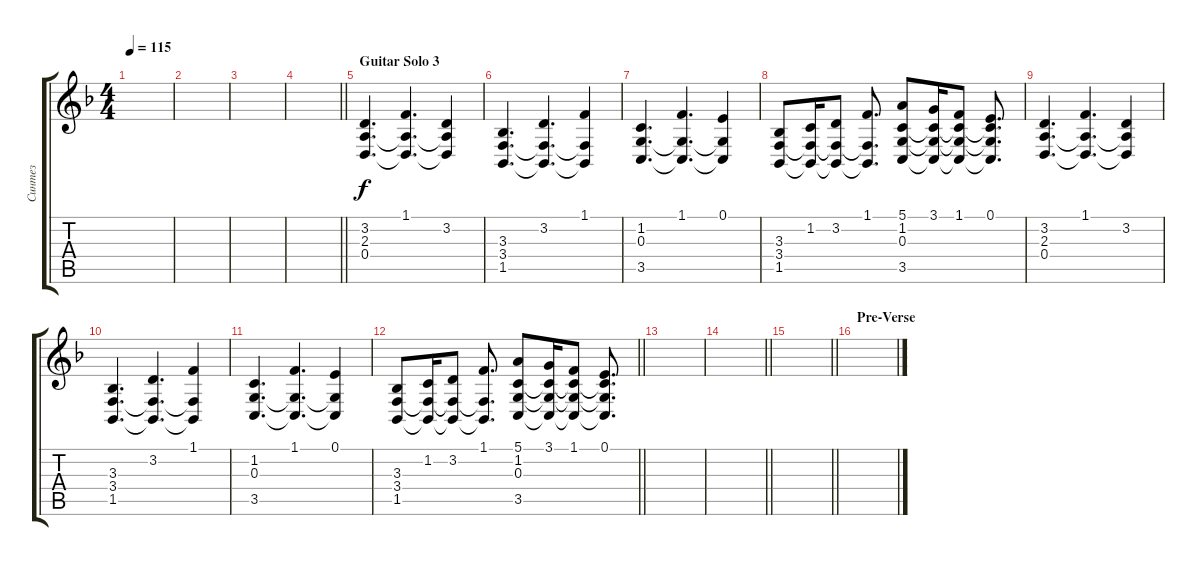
\track ("Синтез" "Синтез") {instrument stringensemble1}
\staff {score tabs}
\tuning (E4 B3 G3 D3 A2 E2) {hide}
\ts (4 4)
\tempo 115
\clef g2
\ks dminor
|
|
|
\barLineRight lightlight
|
\section ("" "Guitar Solo 3")
(3.2 2.3 0.4).4{d} (1.1 2.3{t} 0.4{t}).4{d} (3.2 2.3{t} 0.4{t}).4 |
(3.3 3.4 1.5).4{d} (3.2 3.4{t} 1.5{t}).4{d} (1.1 3.4{t} 1.5{t}).4 |
(1.2 0.3 3.5).4{d} (1.1 0.3{t} 3.5{t}).4{d} (0.1 0.3{t} 3.5{t}).4 |
(3.3 3.4 1.5).8 (1.2 3.4{t} 1.5{t}).16 (3.2 3.4{t} 1.5{t}).8 (1.1 3.4{t} 1.5{t}).8{d} (5.1 1.2 0.3 3.5).8 (3.1 1.2{t} 0.3{t} 3.5{t}).16 (1.1 1.2{t} 0.3{t} 3.5{t}).8 (0.1 1.2{t} 0.3{t} 3.5{t}).8{d} |
(3.2 2.3 0.4).4{d} (1.1 2.3{t} 0.4{t}).4{d} (3.2 2.3{t} 0.4{t}).4 |
(3.3 3.4 1.5).4{d} (3.2 3.4{t} 1.5{t}).4{d} (1.1 3.4{t} 1.5{t}).4 |
(1.2 0.3 3.5).4{d} (1.1 0.3{t} 3.5{t}).4{d} (0.1 0.3{t} 3.5{t}).4 |
\barLineRight lightlight
(3.3 3.4 1.5).8 (1.2 3.4{t} 1.5{t}).16 (3.2 3.4{t} 1.5{t}).8 (1.1 3.4{t} 1.5{t}).8{d} (5.1 1.2 0.3 3.5).8 (3.1 1.2{t} 0.3{t} 3.5{t}).16 (1.1 1.2{t} 0.3{t} 3.5{t}).8 (0.1 1.2{t} 0.3{t} 3.5{t}).8{d} |
|
\barLineRight lightlight
|
\barLineRight lightlight
|
\section ("" "Pre-Verse")
